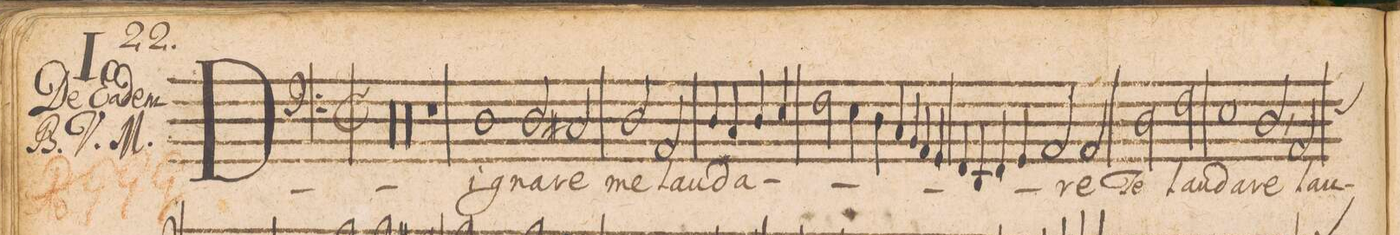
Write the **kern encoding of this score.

**kern	**text
*I"BASSVS.	*
*clefF4	*
*k[]	*
*met(C|)	*
*M2/1	*
00r	.
=2-	=2-
=3-	=3-
00r	.
=4-	=4-
=5-	=5-
1r	.
1D	Dig-
=6-	=6-
2D/	-na-
2C#X/	-re
2D/	me
2AA/	lau-
=7-	=7-
4D/	-da-
4Cny/	.
4D/	.
4E/	.
*2\right	*
2F\	.
4E\	.
4D\	.
=8-	=8-
4C/	.
4BB/	.
4AA/	.
4GG/	.
4FF/	.
4DD/	.
4FF/	.
4GG/	.
=9-	=9-
2AA/	.
2AA/	-re
2D\	Te
2F\	lau-
=10-	=10-
1E	-da-
2D,/	-re
*custos:E	*
2AA/	lau-
=11-	=11-
*-	*-
